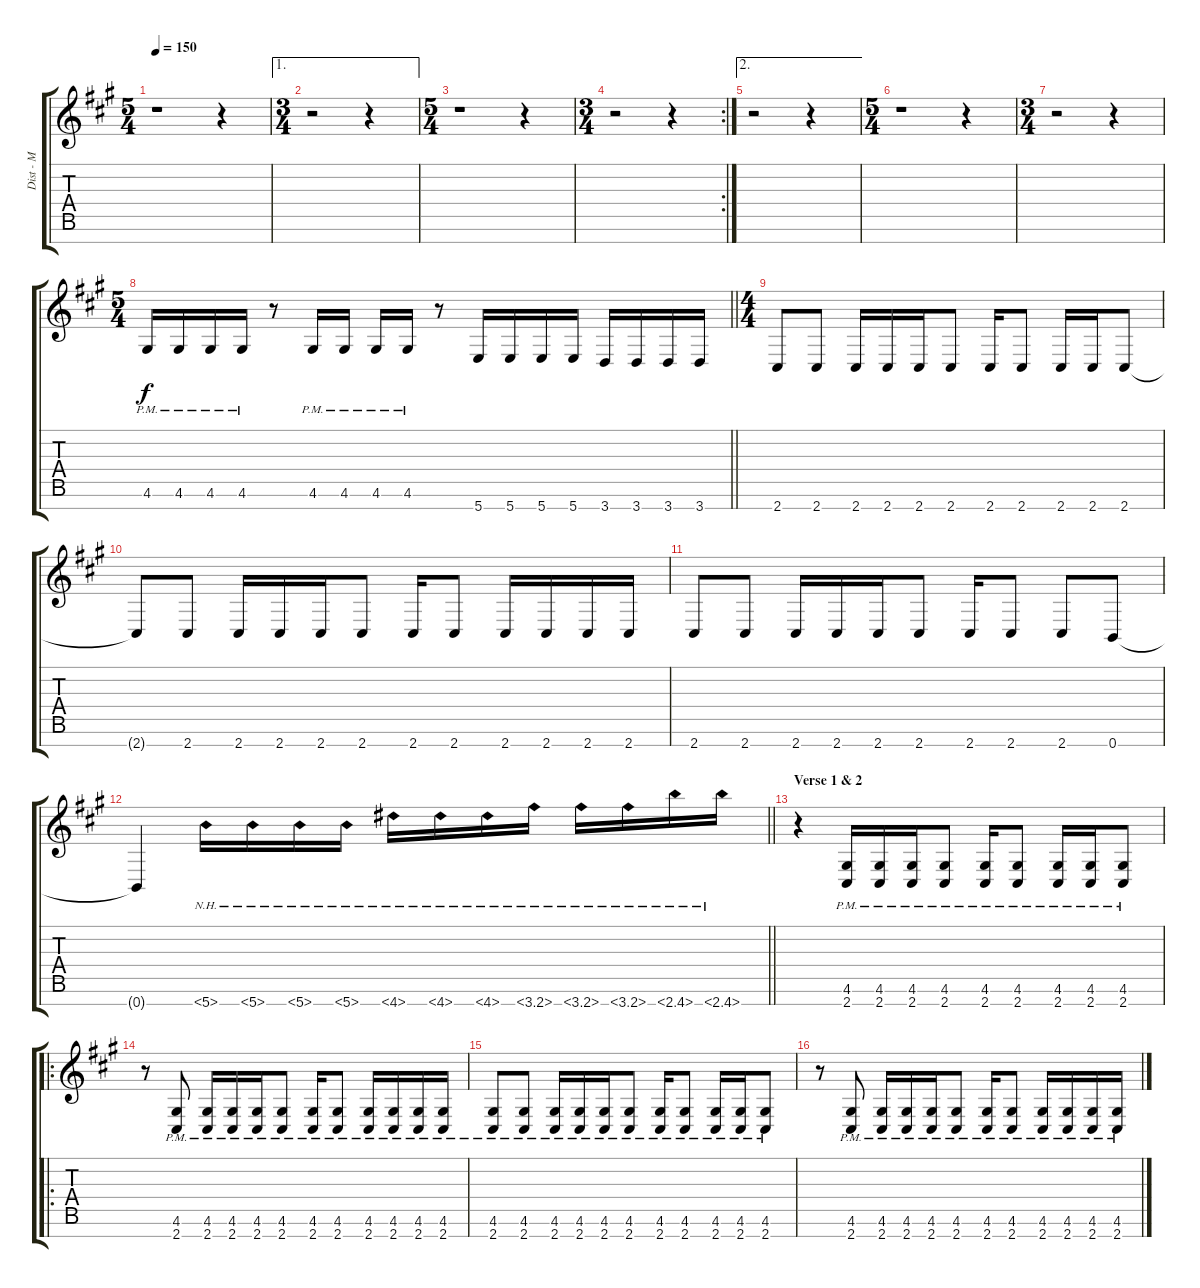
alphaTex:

\track ("Dist - M" "Dist - M") {instrument distortionguitar}
\staff {score tabs}
\tuning (E4 B3 G3 D3 A2 E2 B1) {hide}
\ts (5 4)
\tempo 150
\clef g2
\ks a
r.1{dy mf} r.4 |
\ae 1
\ts (3 4)
r.2 r.4 |
\ts (5 4)
r.1 r.4 |
\rc 2
\ts (3 4)
r.2 r.4 |
\ae 2
r.2 r.4 |
\ts (5 4)
r.1 r.4 |
\ts (3 4)
r.2 r.4 |
\ts (5 4)
\barLineRight lightlight
4.6{pm}.16{dy f} 4.6{pm}.16 4.6{pm}.16 4.6{pm}.16 r.8 4.6{pm}.16 4.6{pm}.16 4.6{pm}.16 4.6{pm}.16 r.8 5.7.16 5.7.16 5.7.16 5.7.16 3.7.16 3.7.16 3.7.16 3.7.16 |
\ts (4 4)
2.7.8 2.7.8 2.7.16 2.7.16 2.7.16 2.7.8 2.7.16 2.7.8 2.7.16 2.7.16 2.7.8 |
2.7{t}.8 2.7.8 2.7.16 2.7.16 2.7.16 2.7.8 2.7.16 2.7.8 2.7.16 2.7.16 2.7.16 2.7.16 |
2.7.8 2.7.8 2.7.16 2.7.16 2.7.16 2.7.8 2.7.16 2.7.8 2.7.8 0.7.8 |
\barLineRight lightlight
0.7{t}.4 5.7{nh}.16 5.7{nh}.16 5.7{nh}.16 5.7{nh}.16 4.7{nh}.16 4.7{nh}.16 4.7{nh}.16 3.7{nh}.16 3.7{nh}.16 3.7{nh}.16 2.7{nh}.16 2.7{nh}.16 |
\section ("" "Verse 1 & 2")
r.4 (4.6{pm} 2.7{pm}).16 (4.6{pm} 2.7{pm}).16 (4.6{pm} 2.7{pm}).16 (4.6{pm} 2.7{pm}).8 (4.6{pm} 2.7{pm}).16 (4.6{pm} 2.7{pm}).8 (4.6{pm} 2.7{pm}).16 (4.6{pm} 2.7{pm}).16 (4.6{pm} 2.7{pm}).8 |
\ro
r.8 (4.6{pm} 2.7{pm}).8 (4.6{pm} 2.7{pm}).16 (4.6{pm} 2.7{pm}).16 (4.6{pm} 2.7{pm}).16 (4.6{pm} 2.7{pm}).8 (4.6{pm} 2.7{pm}).16 (4.6{pm} 2.7{pm}).8 (4.6{pm} 2.7{pm}).16 (4.6{pm} 2.7{pm}).16 (4.6{pm} 2.7{pm}).16 (4.6{pm} 2.7{pm}).16 |
(4.6{pm} 2.7{pm}).8 (4.6{pm} 2.7{pm}).8 (4.6{pm} 2.7{pm}).16 (4.6{pm} 2.7{pm}).16 (4.6{pm} 2.7{pm}).16 (4.6{pm} 2.7{pm}).8 (4.6{pm} 2.7{pm}).16 (4.6{pm} 2.7{pm}).8 (4.6{pm} 2.7{pm}).16 (4.6{pm} 2.7{pm}).16 (4.6{pm} 2.7{pm}).8 |
r.8 (4.6{pm} 2.7{pm}).8 (4.6{pm} 2.7{pm}).16 (4.6{pm} 2.7{pm}).16 (4.6{pm} 2.7{pm}).16 (4.6{pm} 2.7{pm}).8 (4.6{pm} 2.7{pm}).16 (4.6{pm} 2.7{pm}).8 (4.6{pm} 2.7{pm}).16 (4.6{pm} 2.7{pm}).16 (4.6{pm} 2.7{pm}).16 (4.6{pm} 2.7{pm}).16
